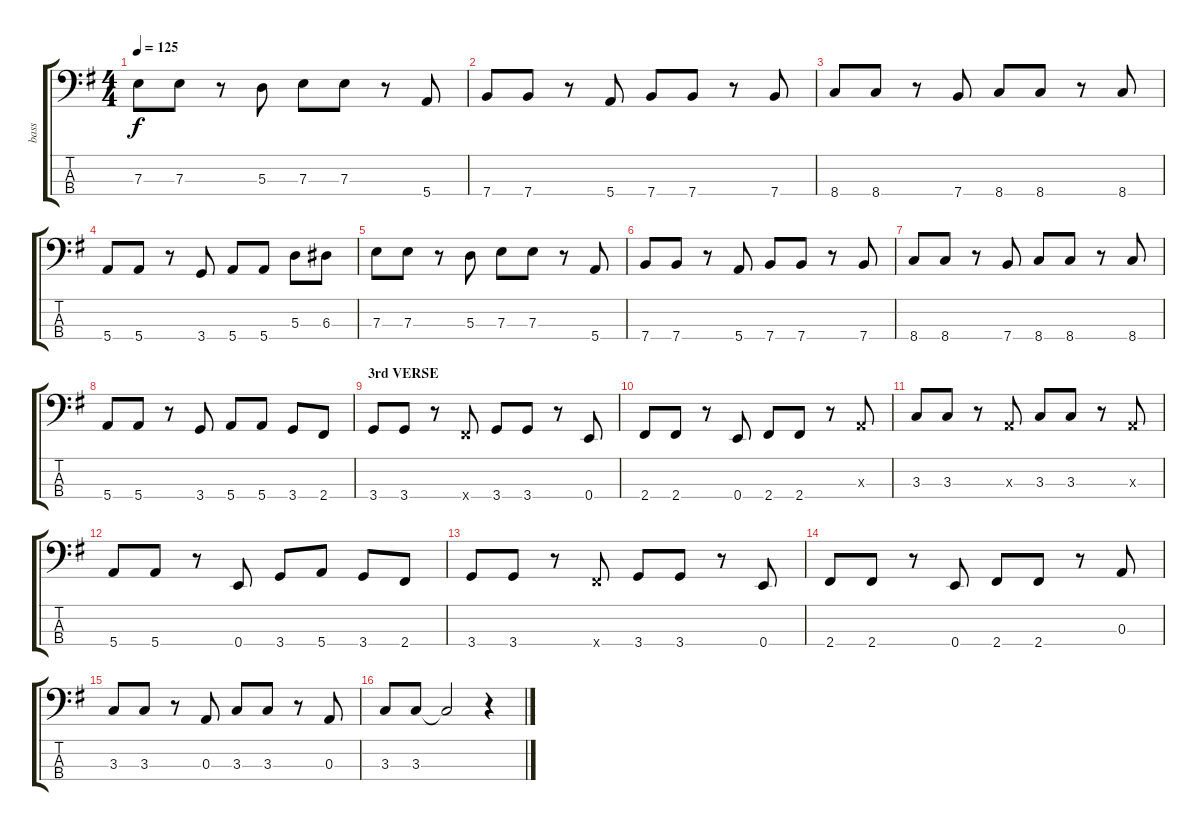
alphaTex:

\track ("bass" "bass") {instrument electricbassfinger}
\staff {score tabs}
\tuning (G2 D2 A1 E1) {hide}
\ts (4 4)
\tempo 125
\clef f4
\ks eminor
7.3.8{dy f} 7.3.8 r.8 5.3.8 7.3.8 7.3.8 r.8 5.4.8 |
7.4.8 7.4.8 r.8 5.4.8 7.4.8 7.4.8 r.8 7.4.8 |
8.4.8 8.4.8 r.8 7.4.8 8.4.8 8.4.8 r.8 8.4.8 |
5.4.8 5.4.8 r.8 3.4.8 5.4.8 5.4.8 5.3.8 6.3.8 |
7.3.8 7.3.8 r.8 5.3.8 7.3.8 7.3.8 r.8 5.4.8 |
7.4.8 7.4.8 r.8 5.4.8 7.4.8 7.4.8 r.8 7.4.8 |
8.4.8 8.4.8 r.8 7.4.8 8.4.8 8.4.8 r.8 8.4.8 |
5.4.8 5.4.8 r.8 3.4.8 5.4.8 5.4.8 3.4.8 2.4.8 |
\section ("" "3rd VERSE")
3.4.8 3.4.8 r.8 2.4{x}.8 3.4.8 3.4.8 r.8 0.4.8 |
2.4.8 2.4.8 r.8 0.4.8 2.4.8 2.4.8 r.8 0.3{x}.8 |
3.3.8 3.3.8 r.8 0.3{x}.8 3.3.8 3.3.8 r.8 0.3{x}.8 |
5.4.8 5.4.8 r.8 0.4.8 3.4.8 5.4.8 3.4.8 2.4.8 |
3.4.8 3.4.8 r.8 2.4{x}.8 3.4.8 3.4.8 r.8 0.4.8 |
2.4.8 2.4.8 r.8 0.4.8 2.4.8 2.4.8 r.8 0.3.8 |
3.3.8 3.3.8 r.8 0.3.8 3.3.8 3.3.8 r.8 0.3.8 |
3.3.8 3.3.8 3.3{t}.2 r.4
